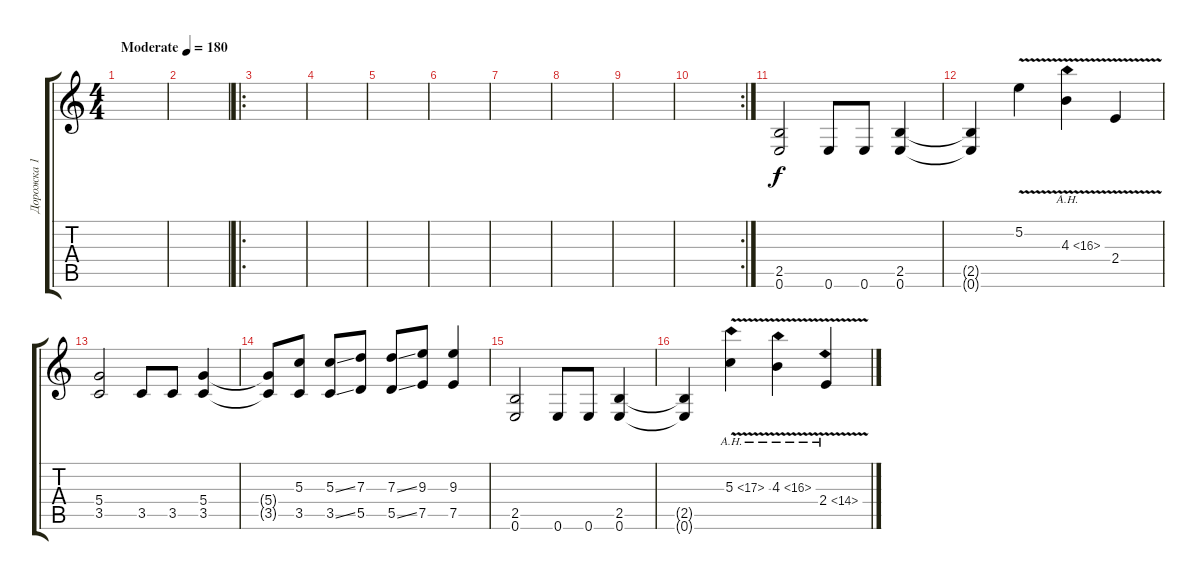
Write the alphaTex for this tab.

\track ("Дорожка 1" "Дорожка 1") {instrument distortionguitar}
\staff {score tabs}
\tuning (E4 B3 G3 D3 A2 E2) {hide}
\ts (4 4)
\tempo (180 "Moderate")
\clef g2
\ks c
|
|
\ro
|
|
|
|
|
|
|
\rc 2
|
(2.5 0.6).2 0.6.8 0.6.8 (2.5 0.6).4 |
(2.5{t} 0.6{t}).4 5.2{v}.4 4.3{ah 12 v}.4 2.4{v}.4 |
(5.4 3.5).2 3.5.8 3.5.8 (5.4 3.5).4 |
(5.4{t} 3.5{t}).8 (5.3 3.5).8 (5.3{ss} 3.5{ss}).8 (7.3 5.5).8 (7.3{ss} 5.5{ss}).8 (9.3 7.5).8 (9.3 7.5).4 |
(2.5 0.6).2 0.6.8 0.6.8 (2.5 0.6).4 |
(2.5{t} 0.6{t}).4 5.3{ah 12 v}.4 4.3{ah 12 v}.4 2.4{ah 12 v}.4
